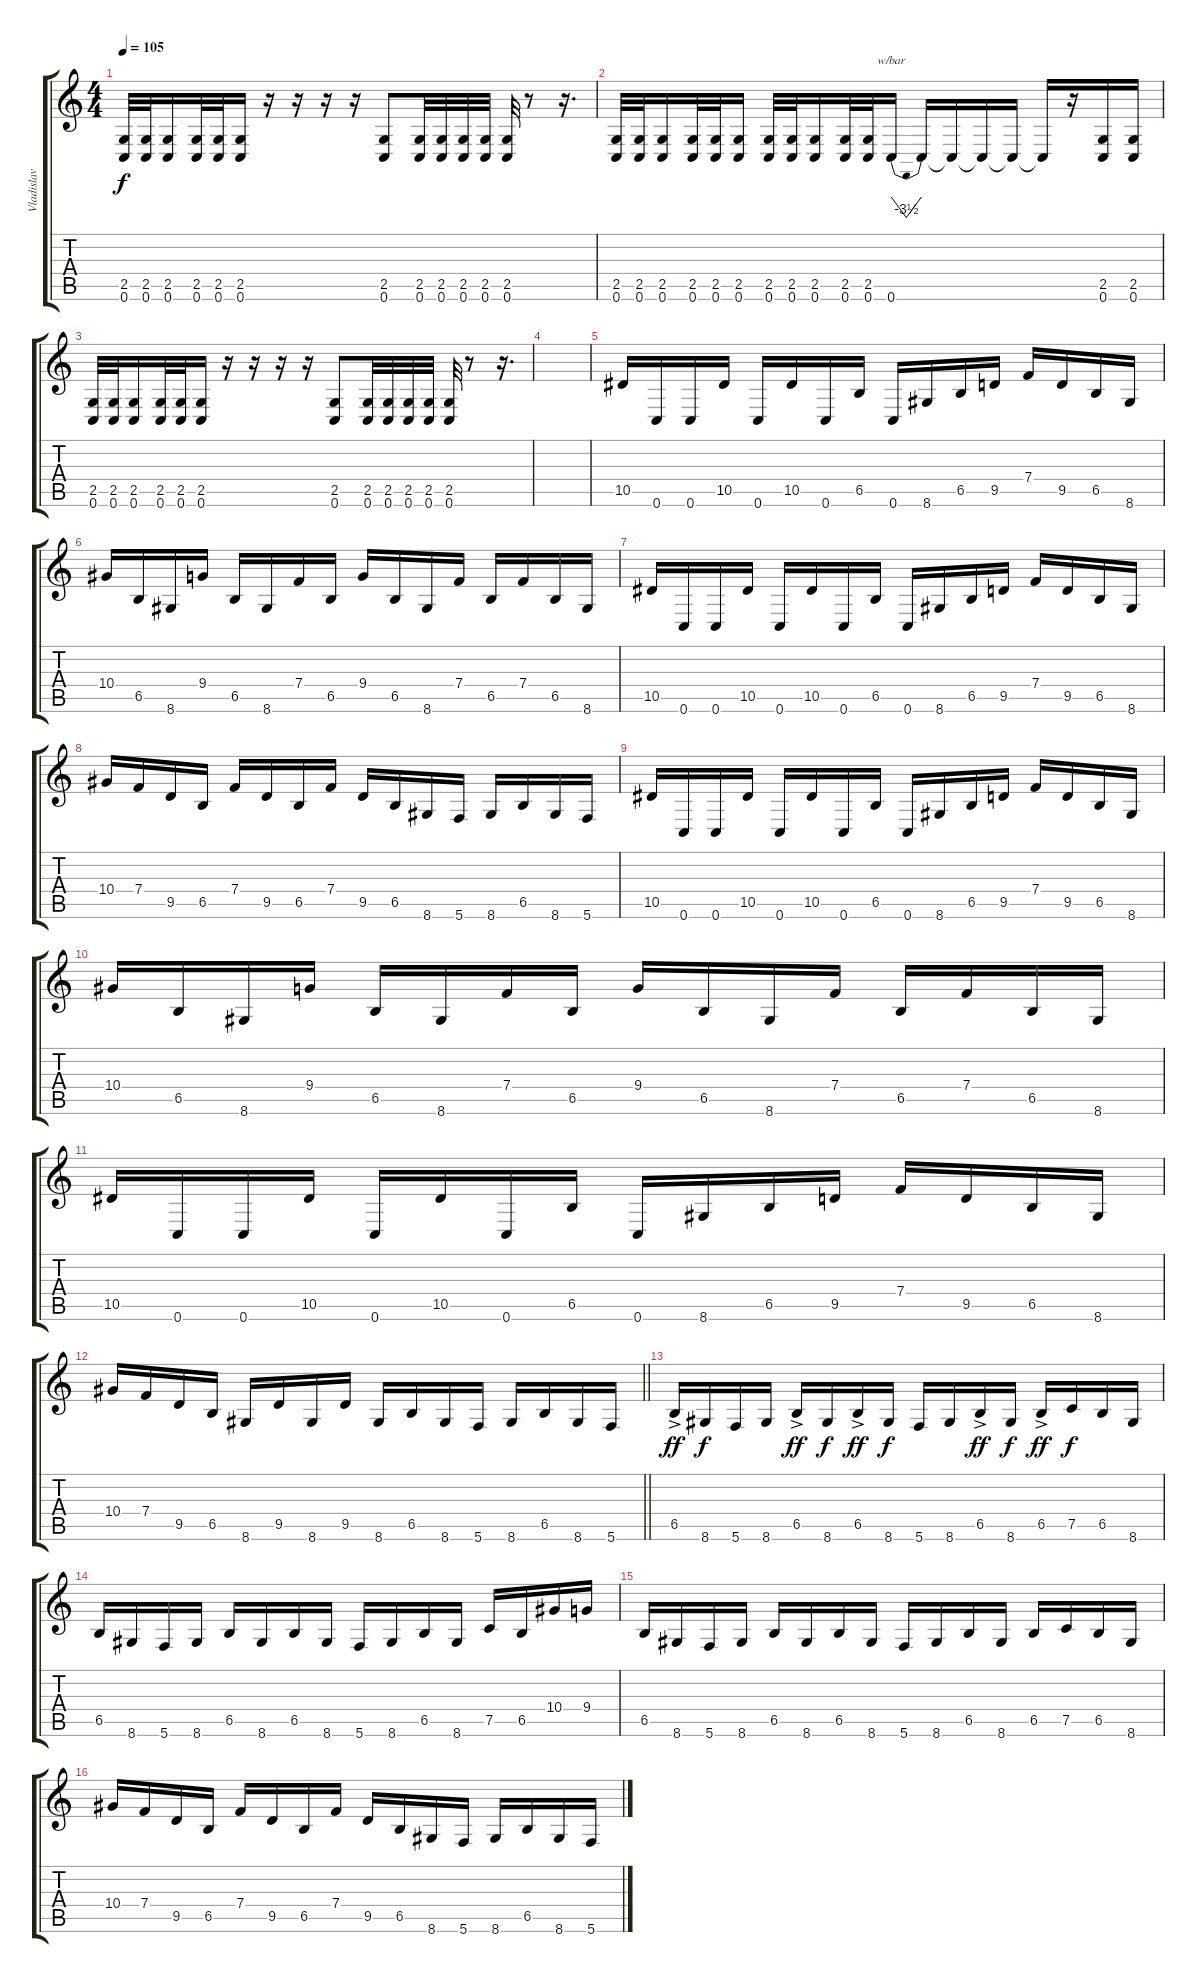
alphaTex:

\track ("Vladislav Nekrash" "Vladislav ") {instrument distortionguitar}
\staff {score tabs}
\tuning (C4 G3 Eb3 Bb2 F2 C2) {hide}
\ts (4 4)
\tempo 105
\clef g2
\ks c
(2.5 0.6).32{dy f} (2.5 0.6).32 (2.5 0.6).16 (2.5 0.6).32 (2.5 0.6).32 (2.5 0.6).16 r.16 r.16 r.16 r.16 (2.5 0.6).8 (2.5 0.6).32 (2.5 0.6).32 (2.5 0.6).32 (2.5 0.6).32 (2.5 0.6).32 r.8 r.16{d} |
(2.5 0.6).32 (2.5 0.6).32 (2.5 0.6).16 (2.5 0.6).32 (2.5 0.6).32 (2.5 0.6).16 (2.5 0.6).32 (2.5 0.6).32 (2.5 0.6).16 (2.5 0.6).32 (2.5 0.6).32 0.6.16{tbe (dip default 0 0 30 -14 60 0)} 0.6{t}.16 0.6{t}.16 0.6{t}.16 0.6{t}.16 0.6{t}.16 r.16 (2.5 0.6).16 (2.5 0.6).16 |
(2.5 0.6).32 (2.5 0.6).32 (2.5 0.6).16 (2.5 0.6).32 (2.5 0.6).32 (2.5 0.6).16 r.16 r.16 r.16 r.16 (2.5 0.6).8 (2.5 0.6).32 (2.5 0.6).32 (2.5 0.6).32 (2.5 0.6).32 (2.5 0.6).32 r.8 r.16{d} |
|
10.5.16 0.6.16 0.6.16 10.5.16 0.6.16 10.5.16 0.6.16 6.5.16 0.6.16 8.6.16 6.5.16 9.5.16 7.4.16 9.5.16 6.5.16 8.6.16 |
10.4.16 6.5.16 8.6.16 9.4.16 6.5.16 8.6.16 7.4.16 6.5.16 9.4.16 6.5.16 8.6.16 7.4.16 6.5.16 7.4.16 6.5.16 8.6.16 |
10.5.16 0.6.16 0.6.16 10.5.16 0.6.16 10.5.16 0.6.16 6.5.16 0.6.16 8.6.16 6.5.16 9.5.16 7.4.16 9.5.16 6.5.16 8.6.16 |
10.4.16 7.4.16 9.5.16 6.5.16 7.4.16 9.5.16 6.5.16 7.4.16 9.5.16 6.5.16 8.6.16 5.6.16 8.6.16 6.5.16 8.6.16 5.6.16 |
10.5.16 0.6.16 0.6.16 10.5.16 0.6.16 10.5.16 0.6.16 6.5.16 0.6.16 8.6.16 6.5.16 9.5.16 7.4.16 9.5.16 6.5.16 8.6.16 |
10.4.16 6.5.16 8.6.16 9.4.16 6.5.16 8.6.16 7.4.16 6.5.16 9.4.16 6.5.16 8.6.16 7.4.16 6.5.16 7.4.16 6.5.16 8.6.16 |
10.5.16 0.6.16 0.6.16 10.5.16 0.6.16 10.5.16 0.6.16 6.5.16 0.6.16 8.6.16 6.5.16 9.5.16 7.4.16 9.5.16 6.5.16 8.6.16 |
\barLineRight lightlight
10.4.16 7.4.16 9.5.16 6.5.16 8.6.16 9.5.16 8.6.16 9.5.16 8.6.16 6.5.16 8.6.16 5.6.16 8.6.16 6.5.16 8.6.16 5.6.16 |
6.5{ac}.16{dy ff} 8.6.16{dy f} 5.6.16 8.6.16 6.5{ac}.16{dy ff} 8.6.16{dy f} 6.5{ac}.16{dy ff} 8.6.16{dy f} 5.6.16 8.6.16 6.5{ac}.16{dy ff} 8.6.16{dy f} 6.5{ac}.16{dy ff} 7.5.16{dy f} 6.5.16 8.6.16 |
6.5.16 8.6.16 5.6.16 8.6.16 6.5.16 8.6.16 6.5.16 8.6.16 5.6.16 8.6.16 6.5.16 8.6.16 7.5.16 6.5.16 10.4.16 9.4.16 |
6.5.16 8.6.16 5.6.16 8.6.16 6.5.16 8.6.16 6.5.16 8.6.16 5.6.16 8.6.16 6.5.16 8.6.16 6.5.16 7.5.16 6.5.16 8.6.16 |
10.4.16 7.4.16 9.5.16 6.5.16 7.4.16 9.5.16 6.5.16 7.4.16 9.5.16 6.5.16 8.6.16 5.6.16 8.6.16 6.5.16 8.6.16 5.6.16
